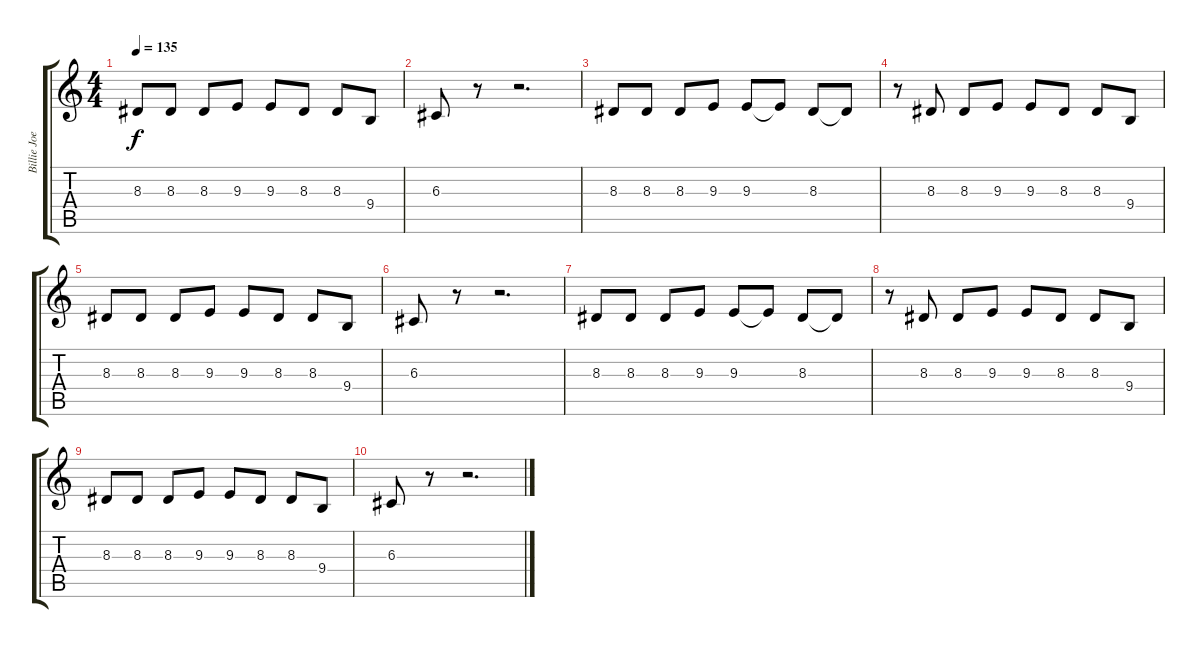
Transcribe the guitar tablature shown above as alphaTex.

\track ("Billie Joe" "Billie Joe") {instrument trumpet}
\staff {score tabs}
\tuning (E4 B3 G3 D3 A2 E2) {hide}
\ts (4 4)
\tempo 135
\clef g2
\ks c
8.3.8{dy f} 8.3.8 8.3.8 9.3.8 9.3.8 8.3.8 8.3.8 9.4.8 |
6.3.8 r.8 r.2{d} |
8.3.8 8.3.8 8.3.8 9.3.8 9.3.8 9.3{t}.8 8.3.8 8.3{t}.8 |
r.8 8.3.8 8.3.8 9.3.8 9.3.8 8.3.8 8.3.8 9.4.8 |
8.3.8 8.3.8 8.3.8 9.3.8 9.3.8 8.3.8 8.3.8 9.4.8 |
6.3.8 r.8 r.2{d} |
8.3.8 8.3.8 8.3.8 9.3.8 9.3.8 9.3{t}.8 8.3.8 8.3{t}.8 |
r.8 8.3.8 8.3.8 9.3.8 9.3.8 8.3.8 8.3.8 9.4.8 |
8.3.8 8.3.8 8.3.8 9.3.8 9.3.8 8.3.8 8.3.8 9.4.8 |
6.3.8 r.8 r.2{d}
